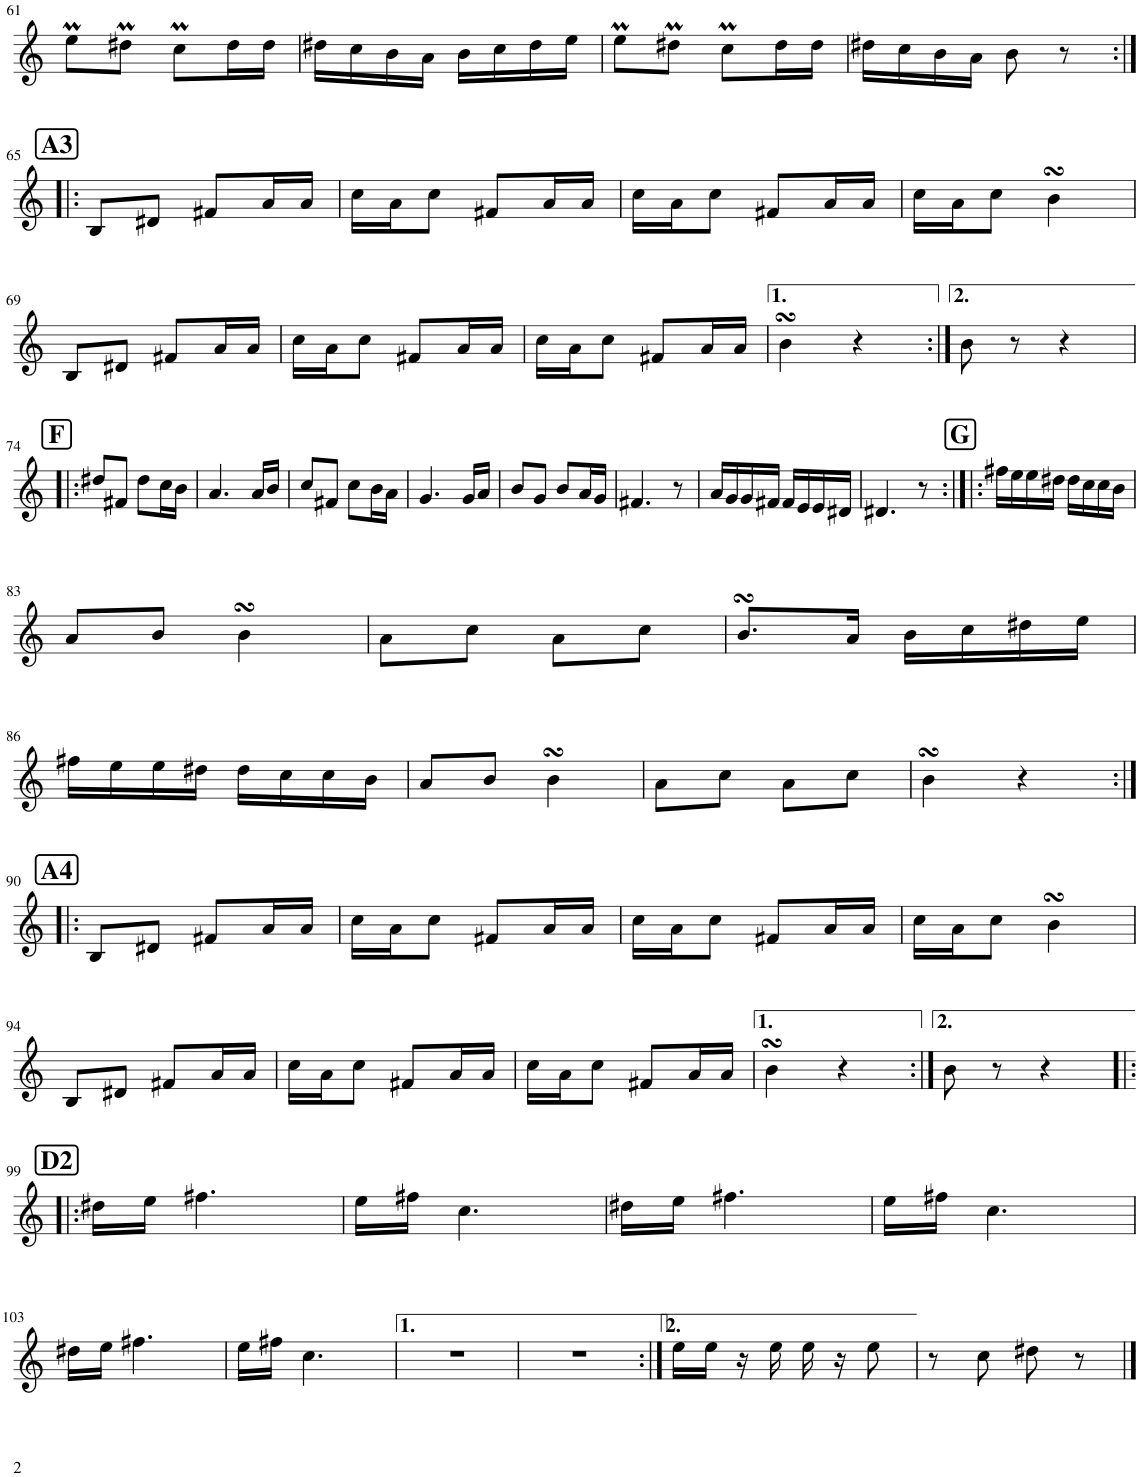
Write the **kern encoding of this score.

**kern
*part1
*staff1
*I"Bb Trumpet
*I'Bb Tpt.
!!LO:PB:g=z
*clefG2
*Trd1c2
*k[]
*M2/4
=61
8eem\L
8dd#Xm\J
8ccM\L
16dd#\L
16dd#\JJ
=62
16dd#X\LL
16cc\
16b\
16a\JJ
16b\LL
16cc\
16dd#\
16ee\JJ
=63
8eem\L
8dd#Xm\J
8ccM\L
16dd#\L
16dd#\JJ
=64
16dd#X\LL
16cc\
16b\
16a\JJ
8b\
8r
!!LO:LB:g=z
!!LO:REH:place=s1:a:B:cj:fs=14:t=A3
=65:|!|:
8B/L
8d#X/J
8f#X/L
16a/L
16a/JJ
=66
16cc\LL
16a\J
8cc\J
8f#X/L
16a/L
16a/JJ
=67
16cc\LL
16a\J
8cc\J
8f#X/L
16a/L
16a/JJ
=68
16cc\LL
16a\J
8cc\J
4bsSsS\
!!LO:LB:g=z
=69
8B/L
8d#X/J
8f#X/L
16a/L
16a/JJ
=70
16cc\LL
16a\J
8cc\J
8f#X/L
16a/L
16a/JJ
=71
16cc\LL
16a\J
8cc\J
8f#X/L
16a/L
16a/JJ
=72
4bsSsS\
4r
=73:|!
8b\
8r
4r
!!LO:LB:g=z
!!LO:REH:place=s1:a:B:cj:fs=14:t=F
=74!|:
8dd#X/L
8f#X/J
8dd#\L
16cc\L
16b\JJ
=75
4.a/
16a/LL
16b/JJ
=76
8cc/L
8f#X/J
8cc\L
16b\L
16a\JJ
=77
4.g/
16g/LL
16a/JJ
=78
8b/L
8g/J
8b/L
16a/L
16g/JJ
=79
4.f#X/
8r
=80
16a/LL
16g/
16g/
16f#X/JJ
16f#/LL
16e/
16e/
16d#X/JJ
=81
4.d#X/
8r
!!LO:REH:place=s1:a:B:cj:fs=14:t=G
=82:|!|:
16ff#X\LL
16ee\
16ee\
16dd#X\JJ
16dd#\LL
16cc\
16cc\
16b\JJ
!!LO:LB:g=z
=83
8a/L
8b/J
4bsSsS\
=84
8a\L
8cc\J
8a\L
8cc\J
=85
8.bsSsS/L
16a/Jk
16b\LL
16cc\
16dd#X\
16ee\JJ
!!LO:LB:g=z
=86
16ff#X\LL
16ee\
16ee\
16dd#X\JJ
16dd#\LL
16cc\
16cc\
16b\JJ
=87
8a/L
8b/J
4bsSsS\
=88
8a\L
8cc\J
8a\L
8cc\J
=89
4bsSsS\
4r
!!LO:LB:g=z
!!LO:REH:place=s1:a:B:cj:fs=14:t=A4
=90:|!|:
8B/L
8d#X/J
8f#X/L
16a/L
16a/JJ
=91
16cc\LL
16a\J
8cc\J
8f#X/L
16a/L
16a/JJ
=92
16cc\LL
16a\J
8cc\J
8f#X/L
16a/L
16a/JJ
=93
16cc\LL
16a\J
8cc\J
4bsSsS\
!!LO:LB:g=z
=94
8B/L
8d#X/J
8f#X/L
16a/L
16a/JJ
=95
16cc\LL
16a\J
8cc\J
8f#X/L
16a/L
16a/JJ
=96
16cc\LL
16a\J
8cc\J
8f#X/L
16a/L
16a/JJ
=97
4bsSsS\
4r
=98:|!
8b\
8r
4r
!!LO:LB:g=z
!!LO:REH:place=s1:a:B:cj:fs=14:t=D2
=99!|:
16dd#X\LL
16ee\JJ
4.ff#X\
=100
16ee\LL
16ff#X\JJ
4.cc\
=101
16dd#X\LL
16ee\JJ
4.ff#X\
=102
16ee\LL
16ff#X\JJ
4.cc\
!!LO:LB:g=z
=103
16dd#X\LL
16ee\JJ
4.ff#X\
=104
16ee\LL
16ff#X\JJ
4.cc\
=105
2r
=106
2r
=107:|!
16ee\LL
16ee\JJ
16r
16ee\
16ee\
16r
8ee\
=108
8r
8cc\
8dd#X\
8r
==
*-
